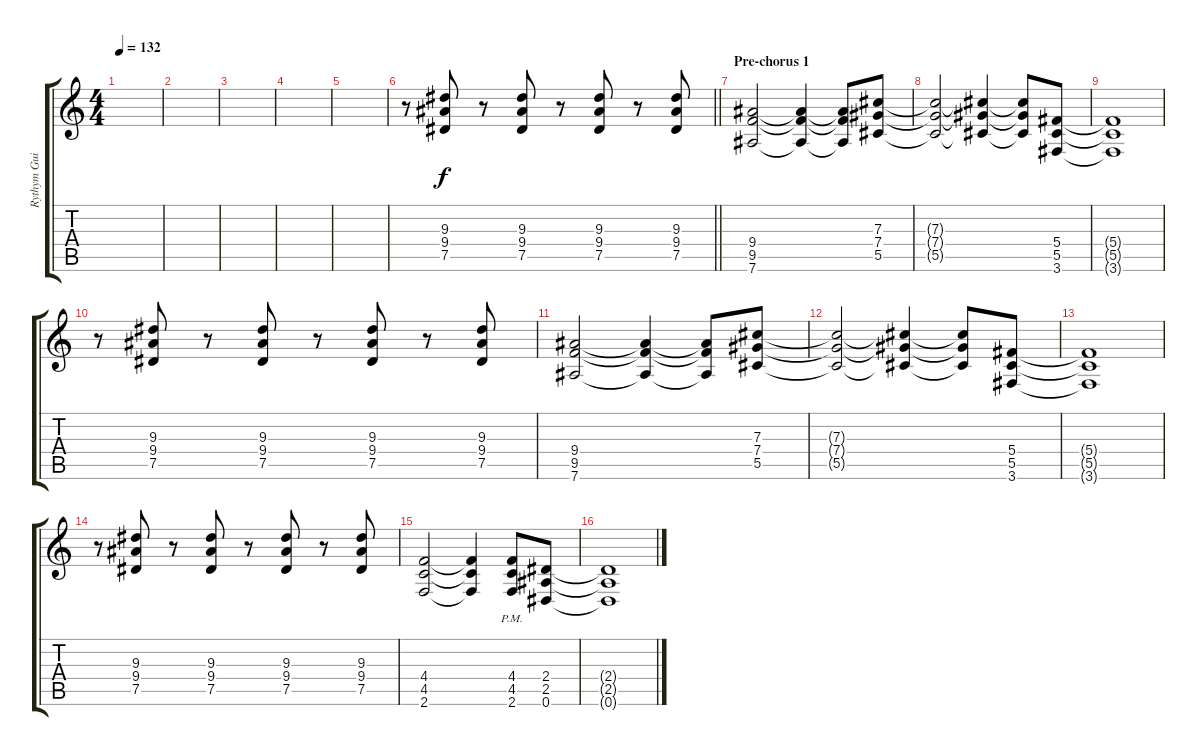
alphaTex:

\track ("Rythym Guitar" "Rythym Gui") {instrument distortionguitar}
\staff {score tabs}
\tuning (Eb4 Bb3 Gb3 Db3 Ab2 Eb2) {hide}
\ts (4 4)
\tempo 132
\clef g2
\ks c
|
|
|
|
|
\barLineRight lightlight
r.8 (9.3 9.4 7.5).8 r.8 (9.3 9.4 7.5).8 r.8 (9.3 9.4 7.5).8 r.8 (9.3 9.4 7.5).8 |
\section ("" "Pre-chorus 1")
(9.4 9.5 7.6).2 (9.4{t} 9.5{t} 7.6{t}).4 (9.4{t} 9.5{t} 7.6{t}).8 (7.3 7.4 5.5).8 |
(7.3{t} 7.4{t} 5.5{t}).2 (7.3{t} 7.4{t} 5.5{t}).4 (7.3{t} 7.4{t} 5.5{t}).8 (5.4 5.5 3.6).8 |
(5.4{t} 5.5{t} 3.6{t}).1 |
r.8 (9.3 9.4 7.5).8 r.8 (9.3 9.4 7.5).8 r.8 (9.3 9.4 7.5).8 r.8 (9.3 9.4 7.5).8 |
(9.4 9.5 7.6).2 (9.4{t} 9.5{t} 7.6{t}).4 (9.4{t} 9.5{t} 7.6{t}).8 (7.3 7.4 5.5).8 |
(7.3{t} 7.4{t} 5.5{t}).2 (7.3{t} 7.4{t} 5.5{t}).4 (7.3{t} 7.4{t} 5.5{t}).8 (5.4 5.5 3.6).8 |
(5.4{t} 5.5{t} 3.6{t}).1 |
r.8 (9.3 9.4 7.5).8 r.8 (9.3 9.4 7.5).8 r.8 (9.3 9.4 7.5).8 r.8 (9.3 9.4 7.5).8 |
(4.4 4.5 2.6).2 (4.4{t} 4.5{t} 2.6{t}).4 (4.4{pm} 4.5{pm} 2.6{pm}).8 (2.4 2.5 0.6).8 |
(2.4{t} 2.5{t} 0.6{t}).1
